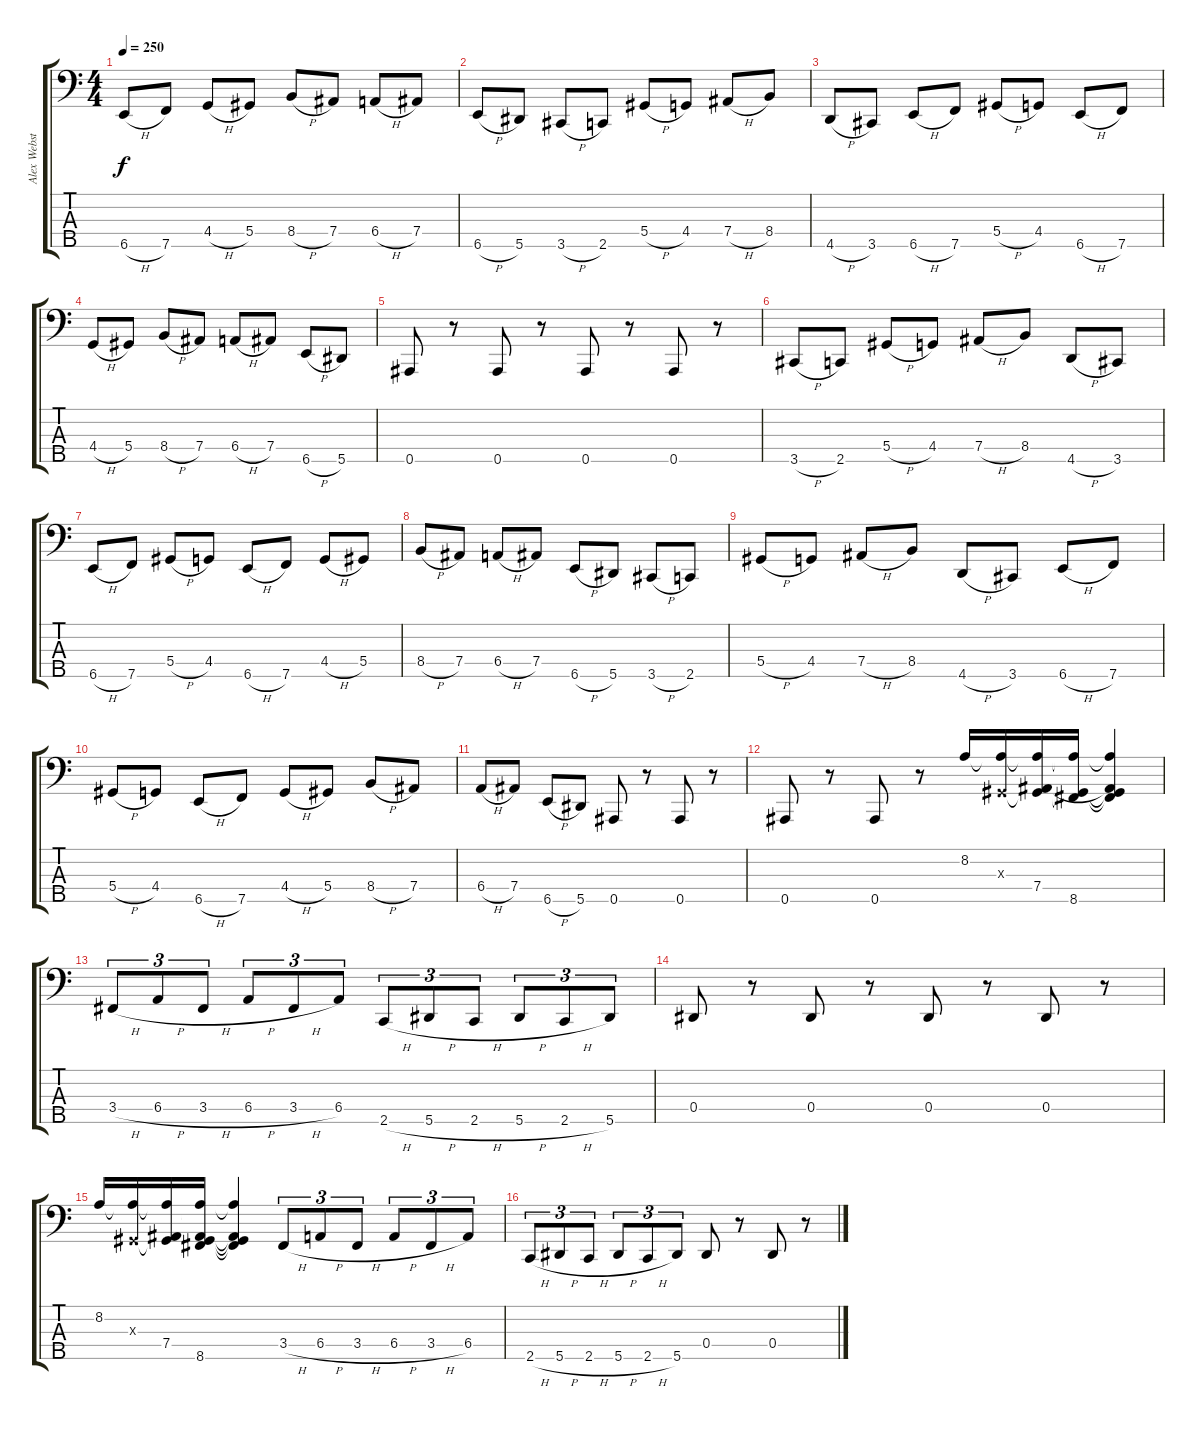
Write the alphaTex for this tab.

\track ("Alex Webster" "Alex Webst") {instrument electricbassfinger}
\staff {score tabs}
\tuning (Gb2 Db2 Ab1 Eb1 Bb0) {hide}
\ts (4 4)
\tempo 250
\clef f4
\ks c
6.5{h}.8{dy f} 7.5.8 4.4{h}.8 5.4.8 8.4{h}.8 7.4.8 6.4{h}.8 7.4.8 |
6.5{h}.8 5.5.8 3.5{h}.8 2.5.8 5.4{h}.8 4.4.8 7.4{h}.8 8.4.8 |
4.5{h}.8 3.5.8 6.5{h}.8 7.5.8 5.4{h}.8 4.4.8 6.5{h}.8 7.5.8 |
4.4{h}.8 5.4.8 8.4{h}.8 7.4.8 6.4{h}.8 7.4.8 6.5{h}.8 5.5.8 |
0.5.8 r.8 0.5.8 r.8 0.5.8 r.8 0.5.8 r.8 |
3.5{h}.8 2.5.8 5.4{h}.8 4.4.8 7.4{h}.8 8.4.8 4.5{h}.8 3.5.8 |
6.5{h}.8 7.5.8 5.4{h}.8 4.4.8 6.5{h}.8 7.5.8 4.4{h}.8 5.4.8 |
8.4{h}.8 7.4.8 6.4{h}.8 7.4.8 6.5{h}.8 5.5.8 3.5{h}.8 2.5.8 |
5.4{h}.8 4.4.8 7.4{h}.8 8.4.8 4.5{h}.8 3.5.8 6.5{h}.8 7.5.8 |
5.4{h}.8 4.4.8 6.5{h}.8 7.5.8 4.4{h}.8 5.4.8 8.4{h}.8 7.4.8 |
6.4{h}.8 7.4.8 6.5{h}.8 5.5.8 0.5.8 r.8 0.5.8 r.8 |
0.5.8 r.8 0.5.8 r.8 8.2.16 (8.2{t} 0.3{x}).16 (8.2{t} 0.3{t} 7.4).16 (8.2{t} 0.3{t} 8.5).16 (8.2{t} 0.3{t} 7.4{t} 8.5{t}).4 |
3.4{h}.8{tu (3 2)} 6.4{h}.8{tu (3 2)} 3.4{h}.8{tu (3 2)} 6.4{h}.8{tu (3 2)} 3.4{h}.8{tu (3 2)} 6.4.8{tu (3 2)} 2.5{h}.8{tu (3 2)} 5.5{h}.8{tu (3 2)} 2.5{h}.8{tu (3 2)} 5.5{h}.8{tu (3 2)} 2.5{h}.8{tu (3 2)} 5.5.8{tu (3 2)} |
0.4.8 r.8 0.4.8 r.8 0.4.8 r.8 0.4.8 r.8 |
8.2.16 (8.2{t} 0.3{x}).16 (8.2{t} 0.3{t} 7.4).16 (8.2{t} 0.3{t} 7.4{t} 8.5).16 (8.2{t} 0.3{t} 7.4{t} 8.5{t}).4 3.4{h}.8{tu (3 2)} 6.4{h}.8{tu (3 2)} 3.4{h}.8{tu (3 2)} 6.4{h}.8{tu (3 2)} 3.4{h}.8{tu (3 2)} 6.4.8{tu (3 2)} |
2.5{h}.8{tu (3 2)} 5.5{h}.8{tu (3 2)} 2.5{h}.8{tu (3 2)} 5.5{h}.8{tu (3 2)} 2.5{h}.8{tu (3 2)} 5.5.8{tu (3 2)} 0.4.8 r.8 0.4.8 r.8
